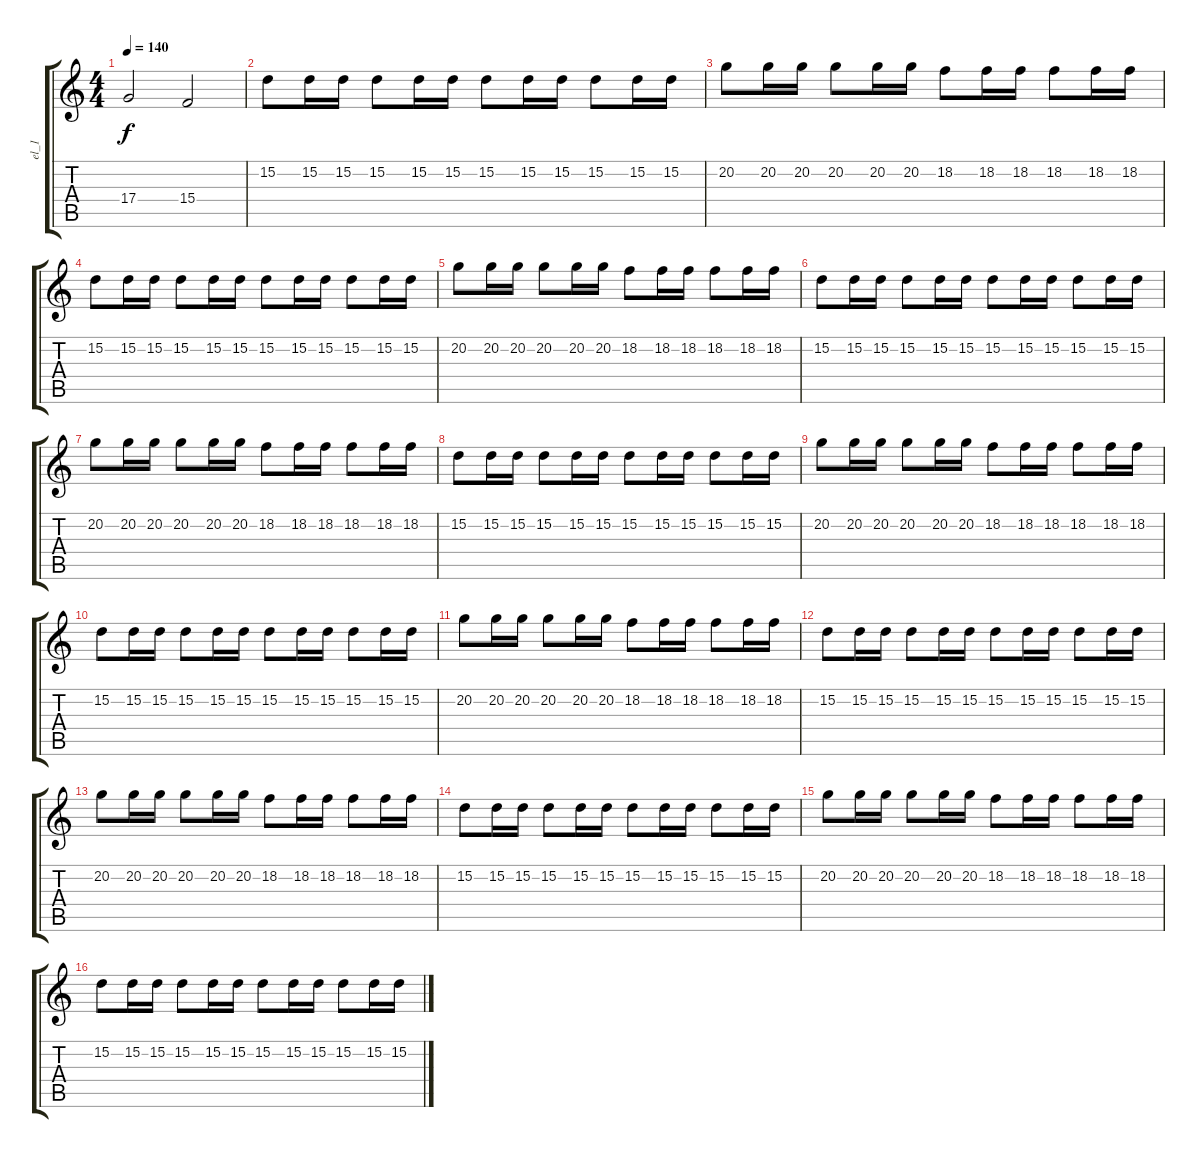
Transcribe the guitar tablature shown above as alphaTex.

\track ("el_1" "el_1") {instrument stringensemble1}
\staff {score tabs}
\tuning (E4 B3 G3 D3 A2 D2) {hide}
\ts (4 4)
\tempo 140
\clef g2
\ks c
17.4.2{dy f} 15.4.2 |
15.2.8 15.2.16 15.2.16 15.2.8 15.2.16 15.2.16 15.2.8 15.2.16 15.2.16 15.2.8 15.2.16 15.2.16 |
20.2.8 20.2.16 20.2.16 20.2.8 20.2.16 20.2.16 18.2.8 18.2.16 18.2.16 18.2.8 18.2.16 18.2.16 |
15.2.8 15.2.16 15.2.16 15.2.8 15.2.16 15.2.16 15.2.8 15.2.16 15.2.16 15.2.8 15.2.16 15.2.16 |
20.2.8 20.2.16 20.2.16 20.2.8 20.2.16 20.2.16 18.2.8 18.2.16 18.2.16 18.2.8 18.2.16 18.2.16 |
15.2.8 15.2.16 15.2.16 15.2.8 15.2.16 15.2.16 15.2.8 15.2.16 15.2.16 15.2.8 15.2.16 15.2.16 |
20.2.8 20.2.16 20.2.16 20.2.8 20.2.16 20.2.16 18.2.8 18.2.16 18.2.16 18.2.8 18.2.16 18.2.16 |
15.2.8 15.2.16 15.2.16 15.2.8 15.2.16 15.2.16 15.2.8 15.2.16 15.2.16 15.2.8 15.2.16 15.2.16 |
20.2.8 20.2.16 20.2.16 20.2.8 20.2.16 20.2.16 18.2.8 18.2.16 18.2.16 18.2.8 18.2.16 18.2.16 |
15.2.8 15.2.16 15.2.16 15.2.8 15.2.16 15.2.16 15.2.8 15.2.16 15.2.16 15.2.8 15.2.16 15.2.16 |
20.2.8 20.2.16 20.2.16 20.2.8 20.2.16 20.2.16 18.2.8 18.2.16 18.2.16 18.2.8 18.2.16 18.2.16 |
15.2.8 15.2.16 15.2.16 15.2.8 15.2.16 15.2.16 15.2.8 15.2.16 15.2.16 15.2.8 15.2.16 15.2.16 |
20.2.8 20.2.16 20.2.16 20.2.8 20.2.16 20.2.16 18.2.8 18.2.16 18.2.16 18.2.8 18.2.16 18.2.16 |
15.2.8 15.2.16 15.2.16 15.2.8 15.2.16 15.2.16 15.2.8 15.2.16 15.2.16 15.2.8 15.2.16 15.2.16 |
20.2.8 20.2.16 20.2.16 20.2.8 20.2.16 20.2.16 18.2.8 18.2.16 18.2.16 18.2.8 18.2.16 18.2.16 |
15.2.8 15.2.16 15.2.16 15.2.8 15.2.16 15.2.16 15.2.8 15.2.16 15.2.16 15.2.8 15.2.16 15.2.16
